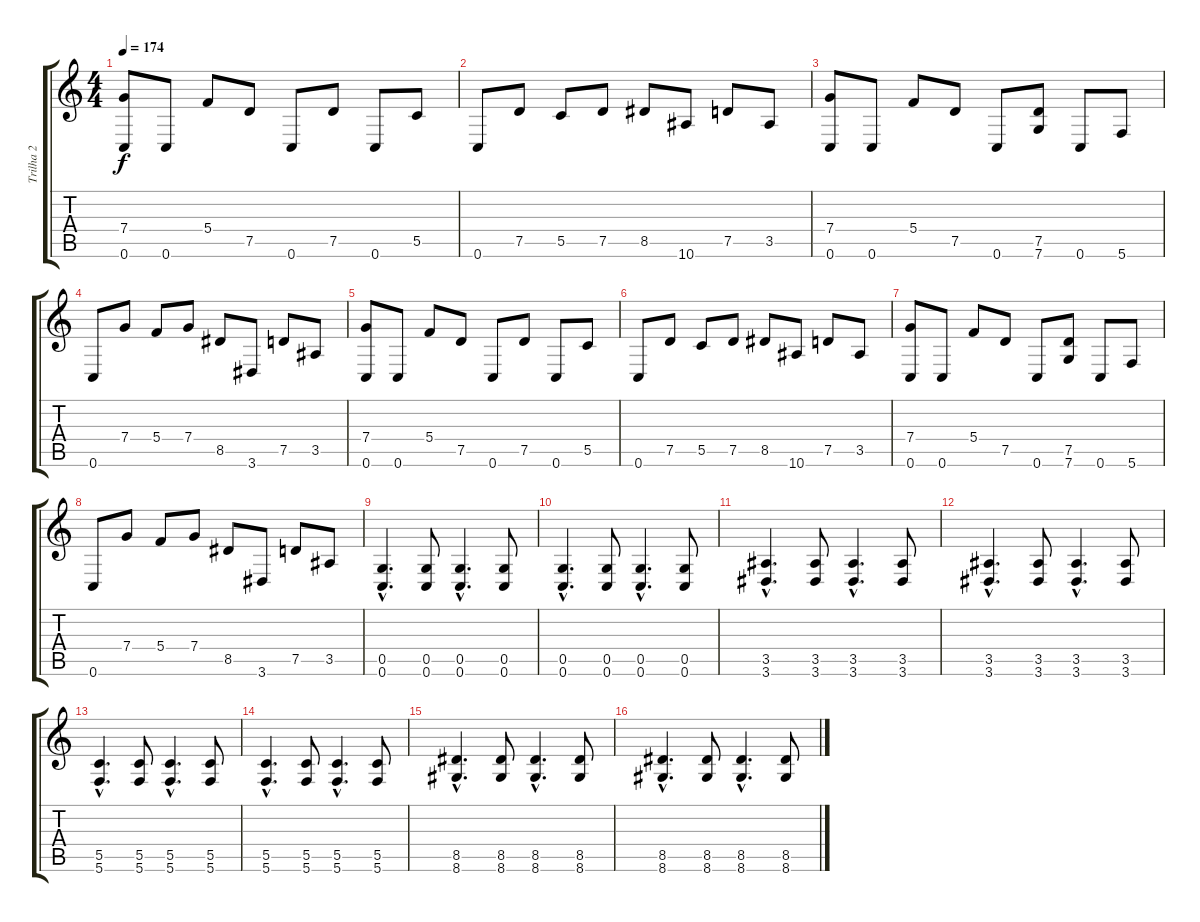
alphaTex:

\track ("Trilha 2" "Trilha 2") {instrument distortionguitar}
\staff {score tabs}
\tuning (D4 A3 F3 C3 G2 C2) {hide}
\ts (4 4)
\tempo 174
\clef g2
\ks c
(7.4 0.6).8{dy f} 0.6.8 5.4.8 7.5.8 0.6.8 7.5.8 0.6.8 5.5.8 |
0.6.8 7.5.8 5.5.8 7.5.8 8.5.8 10.6.8 7.5.8 3.5.8 |
(7.4 0.6).8 0.6.8 5.4.8 7.5.8 0.6.8 (7.5 7.6).8 0.6.8 5.6.8 |
0.6.8 7.4.8 5.4.8 7.4.8 8.5.8 3.6.8 7.5.8 3.5.8 |
(7.4 0.6).8 0.6.8 5.4.8 7.5.8 0.6.8 7.5.8 0.6.8 5.5.8 |
0.6.8 7.5.8 5.5.8 7.5.8 8.5.8 10.6.8 7.5.8 3.5.8 |
(7.4 0.6).8 0.6.8 5.4.8 7.5.8 0.6.8 (7.5 7.6).8 0.6.8 5.6.8 |
0.6.8 7.4.8 5.4.8 7.4.8 8.5.8 3.6.8 7.5.8 3.5.8 |
(0.5{hac} 0.6{hac}).4{d} (0.5 0.6).8 (0.5{hac} 0.6{hac}).4{d} (0.5 0.6).8 |
(0.5{hac} 0.6{hac}).4{d} (0.5 0.6).8 (0.5{hac} 0.6{hac}).4{d} (0.5 0.6).8 |
(3.5{hac} 3.6{hac}).4{d} (3.5 3.6).8 (3.5{hac} 3.6{hac}).4{d} (3.5 3.6).8 |
(3.5{hac} 3.6{hac}).4{d} (3.5 3.6).8 (3.5{hac} 3.6{hac}).4{d} (3.5 3.6).8 |
(5.5{hac} 5.6{hac}).4{d} (5.5 5.6).8 (5.5{hac} 5.6{hac}).4{d} (5.5 5.6).8 |
(5.5{hac} 5.6{hac}).4{d} (5.5 5.6).8 (5.5{hac} 5.6{hac}).4{d} (5.5 5.6).8 |
(8.5{hac} 8.6{hac}).4{d} (8.5 8.6).8 (8.5{hac} 8.6{hac}).4{d} (8.5 8.6).8 |
(8.5{hac} 8.6{hac}).4{d} (8.5 8.6).8 (8.5{hac} 8.6{hac}).4{d} (8.5 8.6).8
